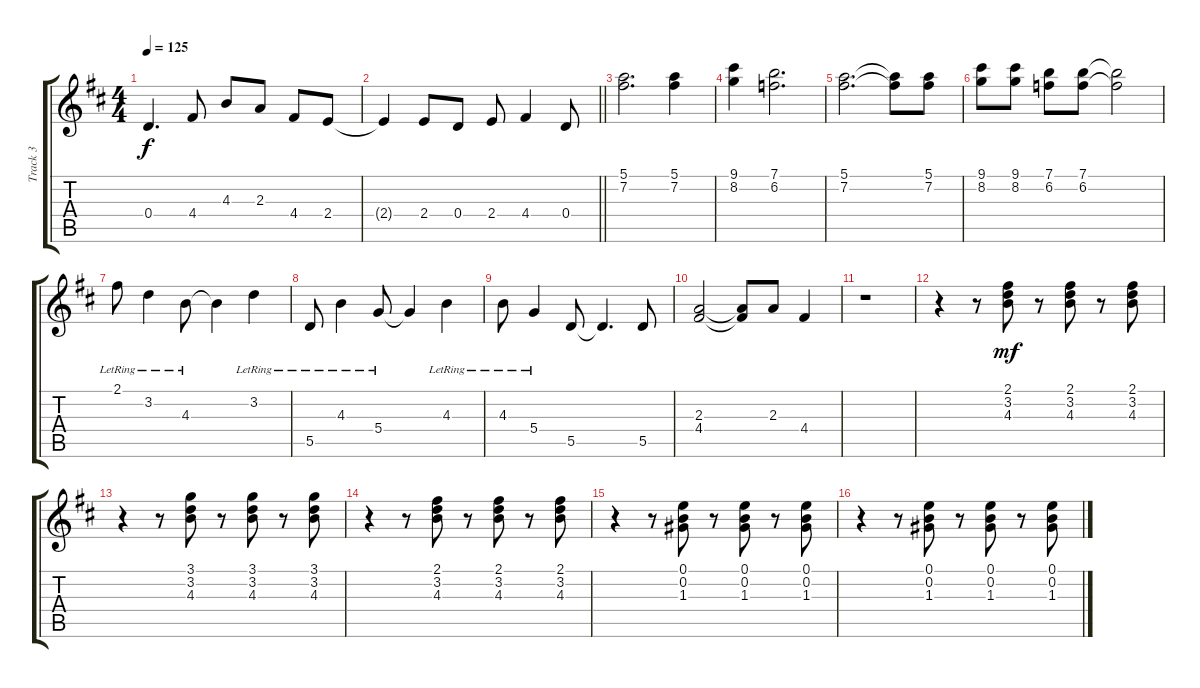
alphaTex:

\track ("Track 3" "Track 3") {instrument electricguitarclean}
\staff {score tabs}
\tuning (E4 B3 G3 D3 A2 E2) {hide}
\ts (4 4)
\tempo 125
\clef g2
\ks d
0.4.4{d dy f} 4.4.8 4.3.8 2.3.8 4.4.8 2.4.8 |
\barLineRight lightlight
2.4{t}.4 2.4.8 0.4.8 2.4.8 4.4.4 0.4.8 |
(5.1 7.2).2{d volume 8} (5.1 7.2).4 |
(9.1 8.2).4 (7.1 6.2).2{d} |
(5.1 7.2).2{d} (5.1{t} 7.2{t}).8 (5.1 7.2).8 |
(9.1 8.2).8 (9.1 8.2).8 (7.1 6.2).8 (7.1 6.2).8 (7.1{t} 6.2{t}).2 |
2.1{lr}.8 3.2{lr}.4 4.3{lr}.8 4.3{t}.4 3.2{lr}.4 |
5.5{lr}.8 4.3{lr}.4 5.4{lr}.8 5.4{t}.4 4.3{lr}.4 |
4.3{lr}.8 5.4{lr}.4 5.5.8 5.5{t}.4{d} 5.5.8 |
(2.3 4.4).2 (2.3{t} 4.4{t}).8 2.3.8 4.4.4 |
r.1{volume 6} |
r.4 r.8 (2.1 3.2 4.3).8{dy mf} r.8 (2.1 3.2 4.3).8 r.8 (2.1 3.2 4.3).8 |
r.4 r.8 (3.1 3.2 4.3).8 r.8 (3.1 3.2 4.3).8 r.8 (3.1 3.2 4.3).8 |
r.4 r.8 (2.1 3.2 4.3).8 r.8 (2.1 3.2 4.3).8 r.8 (2.1 3.2 4.3).8 |
r.4 r.8 (0.1 0.2 1.3).8 r.8 (0.1 0.2 1.3).8 r.8 (0.1 0.2 1.3).8 |
r.4 r.8 (0.1 0.2 1.3).8 r.8 (0.1 0.2 1.3).8 r.8 (0.1 0.2 1.3).8
